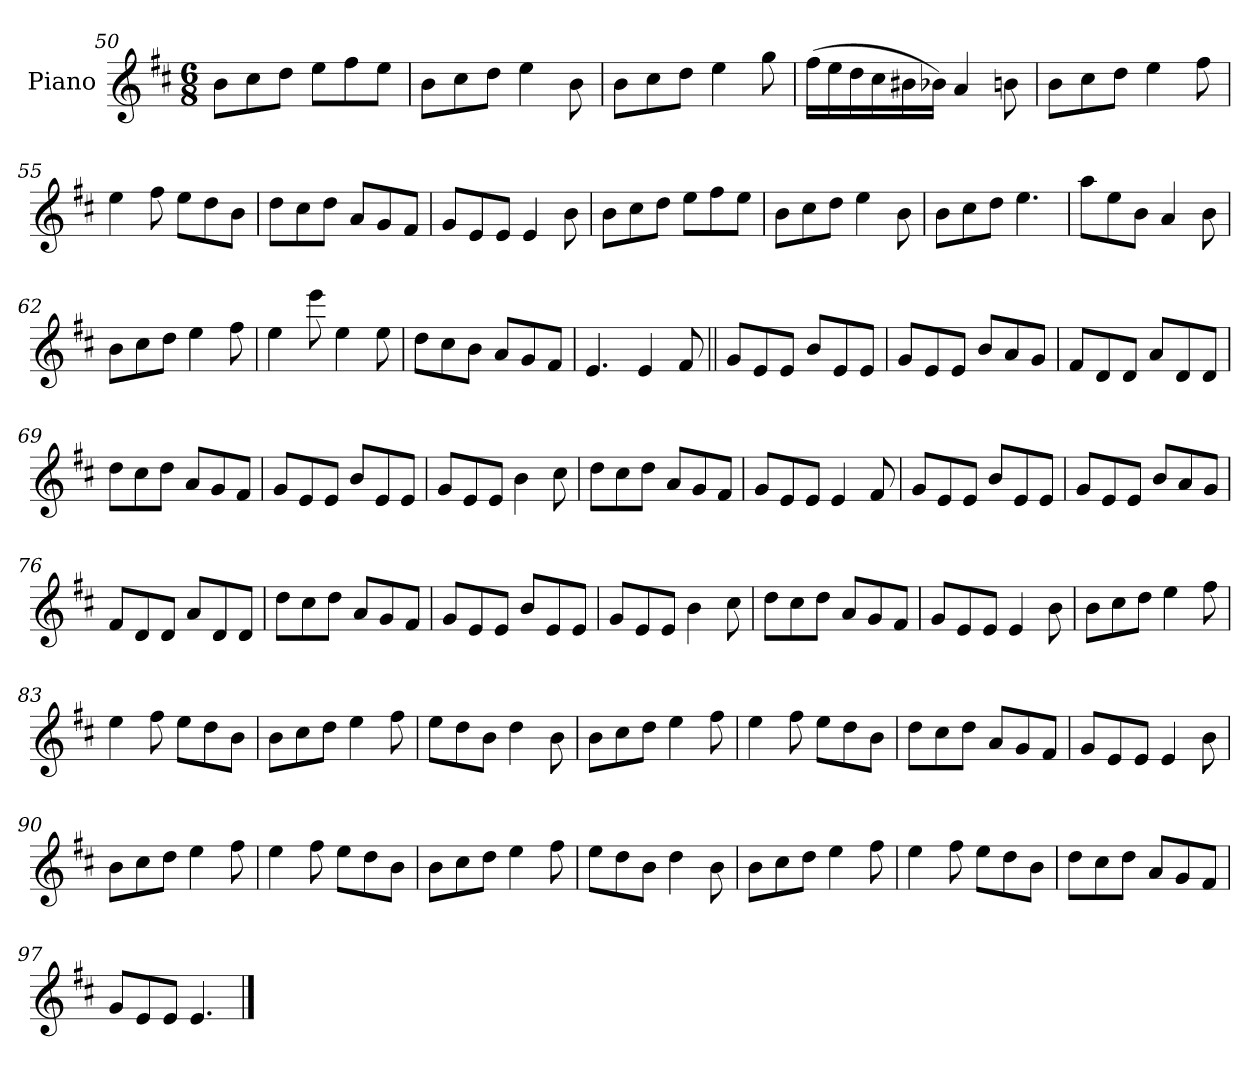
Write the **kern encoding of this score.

**kern
*part1
*staff1
*I"Piano
*I'Pno.
*clefG2
*k[f#c#]
*M6/8
=50
8bL
8cc#
8ddJ
8eeL
8ff#
8eeJ
=51
8bL
8cc#
8ddJ
4ee
8b
=52
8bL
8cc#
8ddJ
4ee
8gg
=53
(>16ff#LL
16ee
16dd
16cc#
16b#X
16b-XJJ)
4a
8bn
=54
8bL
8cc#
8ddJ
4ee
8ff#
=55
4ee
8ff#
8eeL
8dd
8bJ
=56
8ddL
8cc#
8ddJ
8aL
8g
8f#J
=57
8gL
8e
8eJ
4e
8b
=58
8bL
8cc#
8ddJ
8eeL
8ff#
8eeJ
=59
8bL
8cc#
8ddJ
4ee
8b
=60
8bL
8cc#
8ddJ
4.ee
=61
8aaL
8ee
8bJ
4a
8b
=62
8bL
8cc#
8ddJ
4ee
8ff#
=63
4ee
8eee
4ee
8ee
=64
8ddL
8cc#
8bJ
8aL
8g
8f#J
=65
4.e
4e
8f#
=66||
8gL
8e
8eJ
8bL
8e
8eJ
=67
8gL
8e
8eJ
8bL
8a
8gJ
=68
8f#L
8d
8dJ
8aL
8d
8dJ
=69
8ddL
8cc#
8ddJ
8aL
8g
8f#J
=70
8gL
8e
8eJ
8bL
8e
8eJ
=71
8gL
8e
8eJ
4b
8cc#
=72
8ddL
8cc#
8ddJ
8aL
8g
8f#J
=73
8gL
8e
8eJ
4e
8f#
=74
8gL
8e
8eJ
8bL
8e
8eJ
=75
8gL
8e
8eJ
8bL
8a
8gJ
=76
8f#L
8d
8dJ
8aL
8d
8dJ
=77
8ddL
8cc#
8ddJ
8aL
8g
8f#J
=78
8gL
8e
8eJ
8bL
8e
8eJ
=79
8gL
8e
8eJ
4b
8cc#
=80
8ddL
8cc#
8ddJ
8aL
8g
8f#J
=81
8gL
8e
8eJ
4e
8b
=82
8bL
8cc#
8ddJ
4ee
8ff#
=83
4ee
8ff#
8eeL
8dd
8bJ
=84
8bL
8cc#
8ddJ
4ee
8ff#
=85
8eeL
8dd
8bJ
4dd
8b
=86
8bL
8cc#
8ddJ
4ee
8ff#
=87
4ee
8ff#
8eeL
8dd
8bJ
=88
8ddL
8cc#
8ddJ
8aL
8g
8f#J
=89
8gL
8e
8eJ
4e
8b
=90
8bL
8cc#
8ddJ
4ee
8ff#
=91
4ee
8ff#
8eeL
8dd
8bJ
=92
8bL
8cc#
8ddJ
4ee
8ff#
=93
8eeL
8dd
8bJ
4dd
8b
=94
8bL
8cc#
8ddJ
4ee
8ff#
=95
4ee
8ff#
8eeL
8dd
8bJ
=96
8ddL
8cc#
8ddJ
8aL
8g
8f#J
=97
8gL
8e
8eJ
4.e
==
*-
